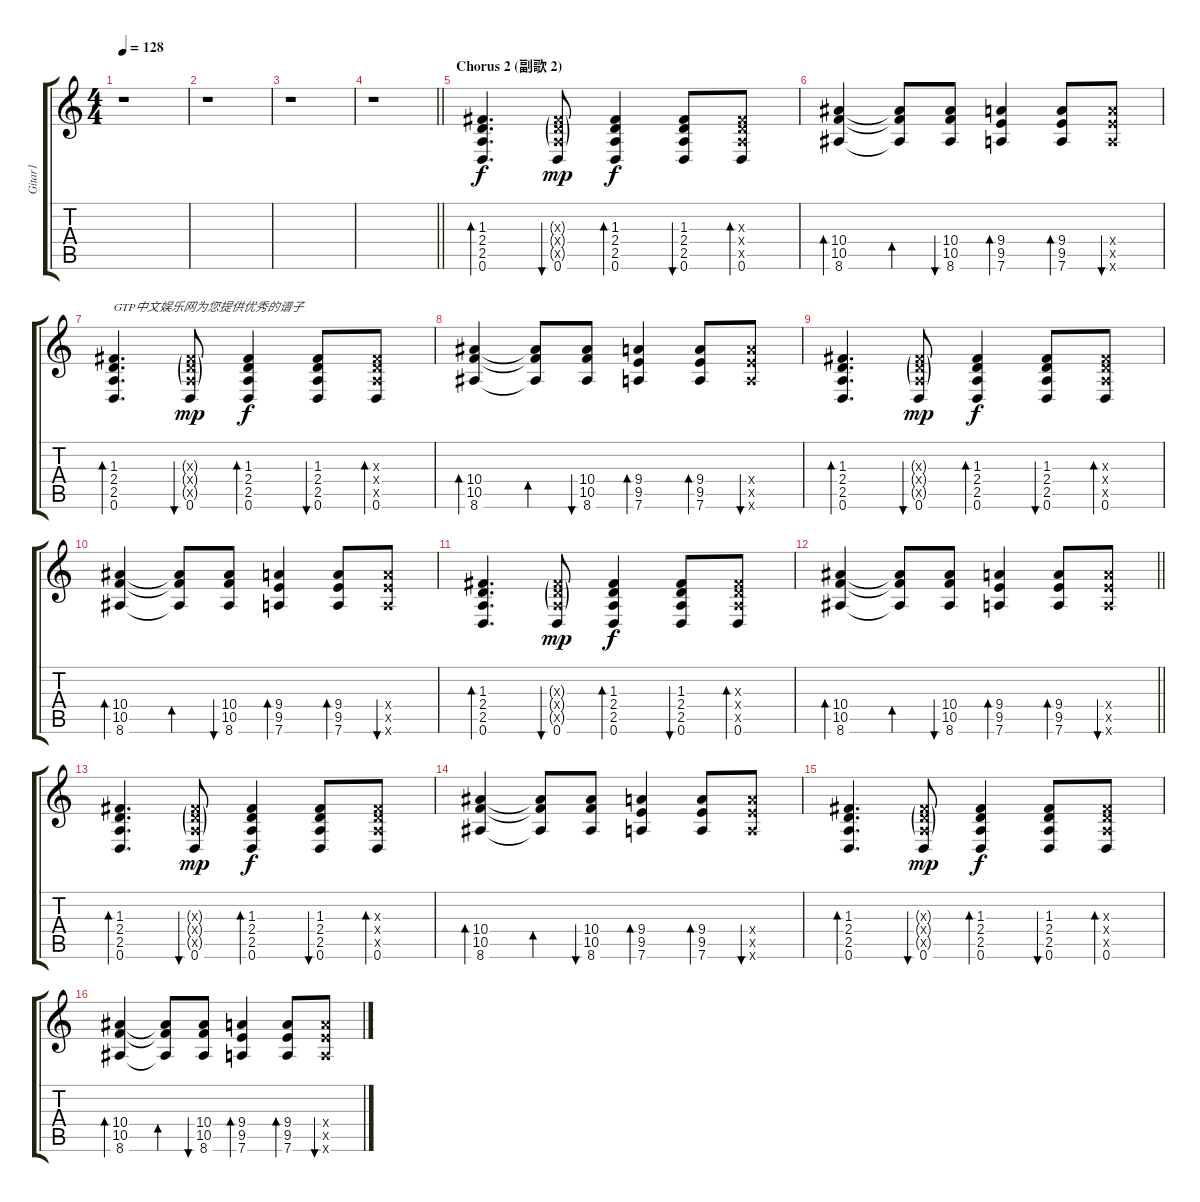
\track ("Gitar1" "Gitar1") {instrument acousticguitarsteel}
\staff {score tabs}
\tuning (D4 A3 F3 C3 G2 D2) {hide}
\ts (4 4)
\tempo 128
\clef g2
\ks c
r.1{dy ff} |
r.1 |
r.1 |
\barLineRight lightlight
r.1 |
\section ("" "Chorus 2 (副歌 2)")
(1.3 2.4 2.5 0.6).4{d bd 60 dy f} (1.3{g x} 2.4{g x} 2.5{g x} 0.6).8{bu 60 dy mp} (1.3 2.4 2.5 0.6).4{bd 60 dy f} (1.3 2.4 2.5 0.6).8{bu 60} (1.3{x} 2.4{x} 2.5{x} 0.6).8{bd 60} |
(10.4 10.5 8.6).4{bd 60} (10.4{t} 10.5{t} 8.6{t}).8{bd 60} (10.4 10.5 8.6).8{bu 60} (9.4 9.5 7.6).4{bd 60} (9.4 9.5 7.6).8{bd 60} (9.4{x} 9.5{x} 7.6{x}).8{bu 60} |
(1.3 2.4 2.5 0.6).4{d bd 60 txt "GTP中文娱乐网为您提供优秀的谱子"} (1.3{g x} 2.4{g x} 2.5{g x} 0.6).8{bu 60 dy mp} (1.3 2.4 2.5 0.6).4{bd 60 dy f} (1.3 2.4 2.5 0.6).8{bu 60} (1.3{x} 2.4{x} 2.5{x} 0.6).8{bd 60} |
(10.4 10.5 8.6).4{bd 60} (10.4{t} 10.5{t} 8.6{t}).8{bd 60} (10.4 10.5 8.6).8{bu 60} (9.4 9.5 7.6).4{bd 60} (9.4 9.5 7.6).8{bd 60} (9.4{x} 9.5{x} 7.6{x}).8{bu 60} |
(1.3 2.4 2.5 0.6).4{d bd 60} (1.3{g x} 2.4{g x} 2.5{g x} 0.6).8{bu 60 dy mp} (1.3 2.4 2.5 0.6).4{bd 60 dy f} (1.3 2.4 2.5 0.6).8{bu 60} (1.3{x} 2.4{x} 2.5{x} 0.6).8{bd 60} |
(10.4 10.5 8.6).4{bd 60} (10.4{t} 10.5{t} 8.6{t}).8{bd 60} (10.4 10.5 8.6).8{bu 60} (9.4 9.5 7.6).4{bd 60} (9.4 9.5 7.6).8{bd 60} (9.4{x} 9.5{x} 7.6{x}).8{bu 60} |
(1.3 2.4 2.5 0.6).4{d bd 60} (1.3{g x} 2.4{g x} 2.5{g x} 0.6).8{bu 60 dy mp} (1.3 2.4 2.5 0.6).4{bd 60 dy f} (1.3 2.4 2.5 0.6).8{bu 60} (1.3{x} 2.4{x} 2.5{x} 0.6).8{bd 60} |
\barLineRight lightlight
(10.4 10.5 8.6).4{bd 60} (10.4{t} 10.5{t} 8.6{t}).8{bd 60} (10.4 10.5 8.6).8{bu 60} (9.4 9.5 7.6).4{bd 60} (9.4 9.5 7.6).8{bd 60} (9.4{x} 9.5{x} 7.6{x}).8{bu 60} |
(1.3 2.4 2.5 0.6).4{d bd 60} (1.3{g x} 2.4{g x} 2.5{g x} 0.6).8{bu 60 dy mp} (1.3 2.4 2.5 0.6).4{bd 60 dy f} (1.3 2.4 2.5 0.6).8{bu 60} (1.3{x} 2.4{x} 2.5{x} 0.6).8{bd 60} |
(10.4 10.5 8.6).4{bd 60} (10.4{t} 10.5{t} 8.6{t}).8{bd 60} (10.4 10.5 8.6).8{bu 60} (9.4 9.5 7.6).4{bd 60} (9.4 9.5 7.6).8{bd 60} (9.4{x} 9.5{x} 7.6{x}).8{bu 60} |
(1.3 2.4 2.5 0.6).4{d bd 60} (1.3{g x} 2.4{g x} 2.5{g x} 0.6).8{bu 60 dy mp} (1.3 2.4 2.5 0.6).4{bd 60 dy f} (1.3 2.4 2.5 0.6).8{bu 60} (1.3{x} 2.4{x} 2.5{x} 0.6).8{bd 60} |
(10.4 10.5 8.6).4{bd 60} (10.4{t} 10.5{t} 8.6{t}).8{bd 60} (10.4 10.5 8.6).8{bu 60} (9.4 9.5 7.6).4{bd 60} (9.4 9.5 7.6).8{bd 60} (9.4{x} 9.5{x} 7.6{x}).8{bu 60}
